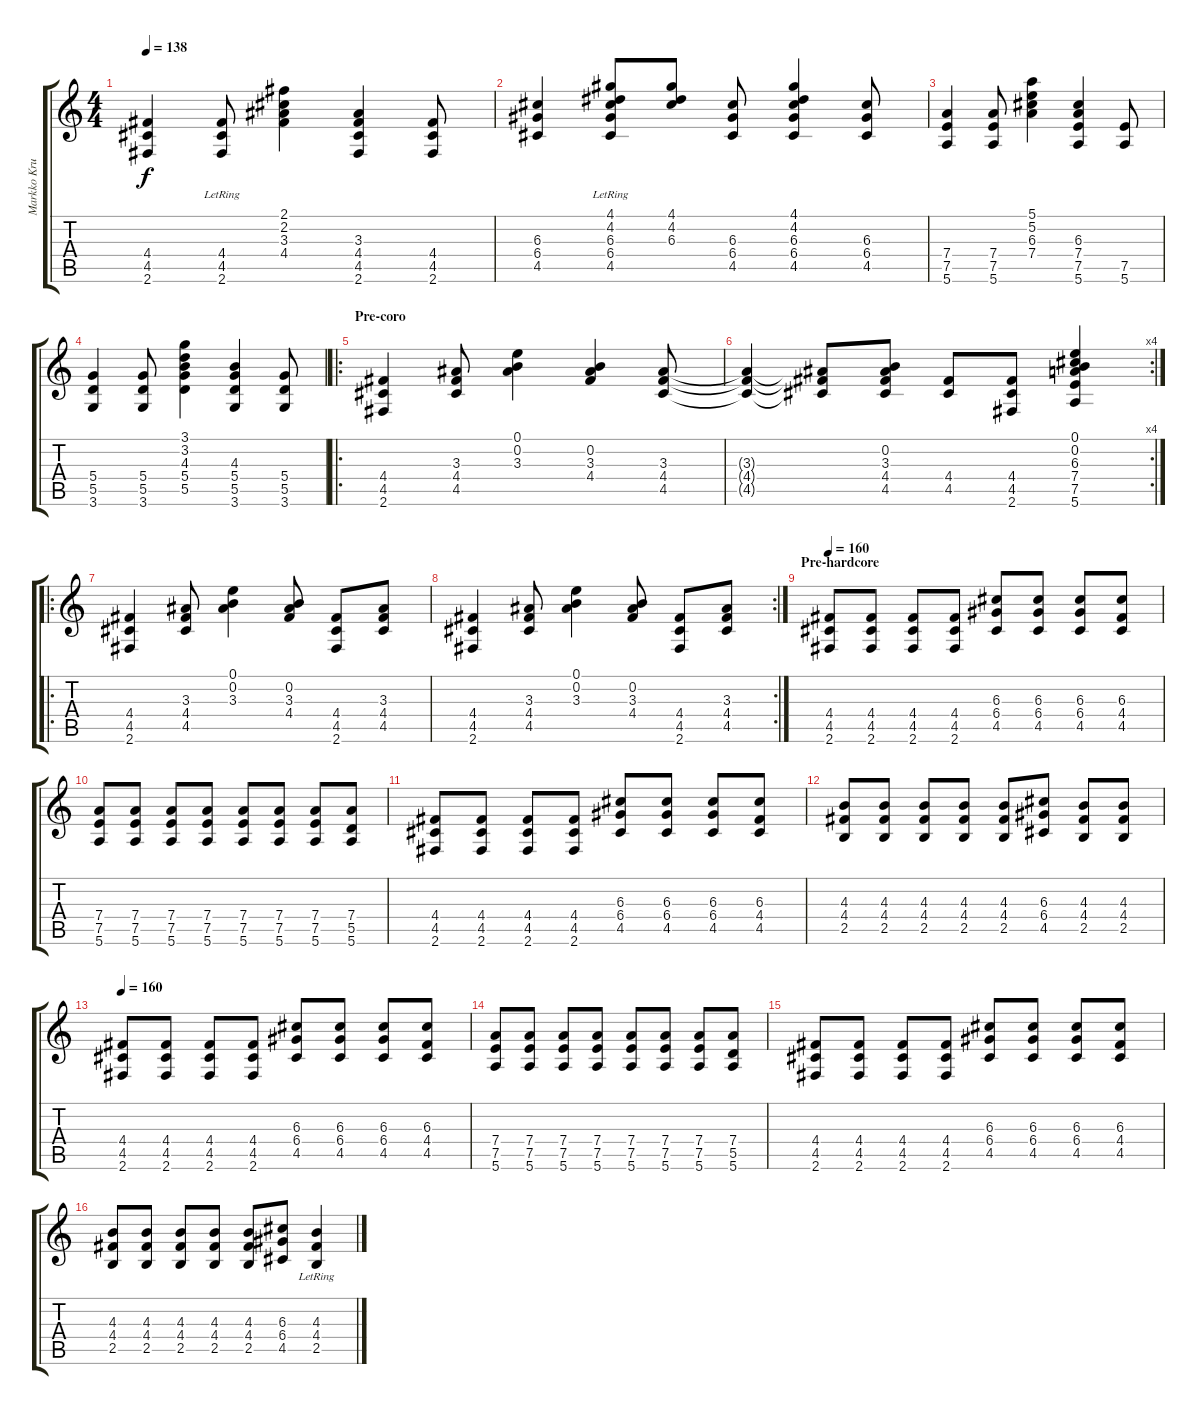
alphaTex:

\track ("Markko Kruz" "Markko Kru") {instrument overdrivenguitar}
\staff {score tabs}
\tuning (E4 B3 G3 D3 A2 E2) {hide}
\ts (4 4)
\tempo 138
\clef g2
\ks c
(4.4 4.5 2.6).4{dy f} (4.4{lr} 4.5{lr} 2.6{lr}).8 (2.1 2.2 3.3 4.4).4 (3.3 4.4 4.5 2.6).4 (4.4 4.5 2.6).8 |
(6.3 6.4 4.5).4 (4.1{lr} 4.2{lr} 6.3{lr} 6.4{lr} 4.5{lr}).8 (4.1 4.2 6.3).8 (6.3 6.4 4.5).8 (4.1 4.2 6.3 6.4 4.5).4 (6.3 6.4 4.5).8 |
(7.4 7.5 5.6).4 (7.4 7.5 5.6).8 (5.1 5.2 6.3 7.4).4 (6.3 7.4 7.5 5.6).4 (7.5 5.6).8 |
(5.4 5.5 3.6).4 (5.4 5.5 3.6).8 (3.1 3.2 4.3 5.4 5.5).4 (4.3 5.4 5.5 3.6).4 (5.4 5.5 3.6).8 |
\ro
\section ("" "Pre-coro")
(4.4 4.5 2.6).4{instrument acousticguitarsteel} (3.3 4.4 4.5).8 (0.1 0.2 3.3).4 (0.2 3.3 4.4).4 (3.3 4.4 4.5).8 |
\rc 4
(3.3{t} 4.4{t} 4.5{t}).4 (3.3{t} 4.4{t} 4.5{t}).8 (0.2 3.3 4.4 4.5).8 (4.4 4.5).8 (4.4 4.5 2.6).8 (0.1 0.2 6.3 7.4 7.5 5.6).4 |
\ro
(4.4 4.5 2.6).4{instrument acousticguitarsteel} (3.3 4.4 4.5).8 (0.1 0.2 3.3).4 (0.2 3.3 4.4).8 (4.4 4.5 2.6).8 (3.3 4.4 4.5).8 |
\rc 2
(4.4 4.5 2.6).4 (3.3 4.4 4.5).8 (0.1 0.2 3.3).4 (0.2 3.3 4.4).8 (4.4 4.5 2.6).8 (3.3 4.4 4.5).8 |
\section ("" "Pre-hardcore")
\tempo 160
(4.4 4.5 2.6).8{volume 12 instrument electricguitarmuted} (4.4 4.5 2.6).8 (4.4 4.5 2.6).8 (4.4 4.5 2.6).8 (6.3 6.4 4.5).8 (6.3 6.4 4.5).8 (6.3 6.4 4.5).8 (6.3 4.4 4.5).8 |
(7.4 7.5 5.6).8 (7.4 7.5 5.6).8 (7.4 7.5 5.6).8 (7.4 7.5 5.6).8 (7.4 7.5 5.6).8 (7.4 7.5 5.6).8 (7.4 7.5 5.6).8 (7.4 5.5 5.6).8 |
(4.4 4.5 2.6).8 (4.4 4.5 2.6).8 (4.4 4.5 2.6).8 (4.4 4.5 2.6).8 (6.3 6.4 4.5).8 (6.3 6.4 4.5).8 (6.3 6.4 4.5).8 (6.3 4.4 4.5).8 |
(4.3 4.4 2.5).8 (4.3 4.4 2.5).8 (4.3 4.4 2.5).8 (4.3 4.4 2.5).8 (4.3 4.4 2.5).8 (6.3 6.4 4.5).8 (4.3 4.4 2.5).8 (4.3 4.4 2.5).8 |
\tempo 160
(4.4 4.5 2.6).8{instrument electricguitarmuted} (4.4 4.5 2.6).8 (4.4 4.5 2.6).8 (4.4 4.5 2.6).8 (6.3 6.4 4.5).8 (6.3 6.4 4.5).8 (6.3 6.4 4.5).8 (6.3 4.4 4.5).8 |
(7.4 7.5 5.6).8 (7.4 7.5 5.6).8 (7.4 7.5 5.6).8 (7.4 7.5 5.6).8 (7.4 7.5 5.6).8 (7.4 7.5 5.6).8 (7.4 7.5 5.6).8 (7.4 5.5 5.6).8 |
(4.4 4.5 2.6).8 (4.4 4.5 2.6).8 (4.4 4.5 2.6).8 (4.4 4.5 2.6).8 (6.3 6.4 4.5).8 (6.3 6.4 4.5).8 (6.3 6.4 4.5).8 (6.3 4.4 4.5).8 |
(4.3 4.4 2.5).8 (4.3 4.4 2.5).8 (4.3 4.4 2.5).8 (4.3 4.4 2.5).8 (4.3 4.4 2.5).8 (6.3 6.4 4.5).8 (4.3 4.4{lr} 2.5{lr}).4
